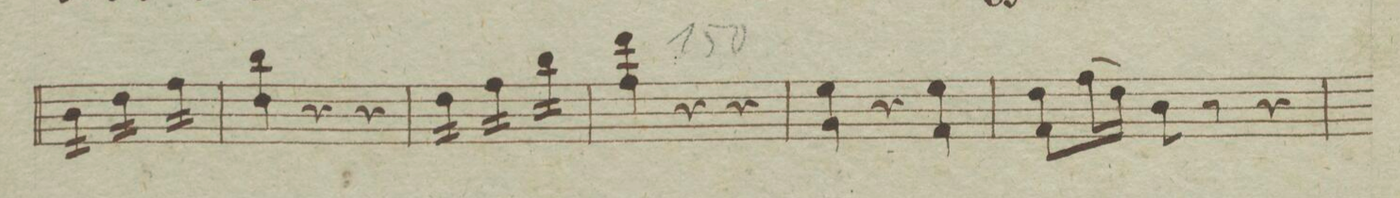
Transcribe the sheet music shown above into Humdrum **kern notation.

**kern	**dynam
*I"Violino Secondo.	*
*clefG2	*
*k[b-e-]	*
*met(c)	*
*M3/4	*
16b-\LL	.
16b-\	.
16b-\	.
16b-\JJ	.
16dd\LL	.
16dd\	.
16dd\	.
16dd\JJ	.
16ff\LL	.
16ff\	.
16ff\	.
16ff\JJ	.
=148	=148
4bb- 4dd\	.
4r	.
4r	.
=149	=149
16dd\LL	.
16dd\	.
16dd\	.
16dd\JJ	.
16ff\LL	.
16ff\	.
16ff\	.
16ff\JJ	.
16bb-\LL	.
16bb-\	.
16bb-\	.
16bb-\JJ	.
*Xtremolo	*
=150	=150
4ddd 4ff\	.
4r	.
4r	.
=151	=151
4ee- 4g\	.
4r	.
4ee- 4f\	.
=152	=152
8ddL 8f\	.
(16ff\L	.
16dd\JJ)	.
8b-\	.
8r	.
4r	.
=153	=153
*-	*-
